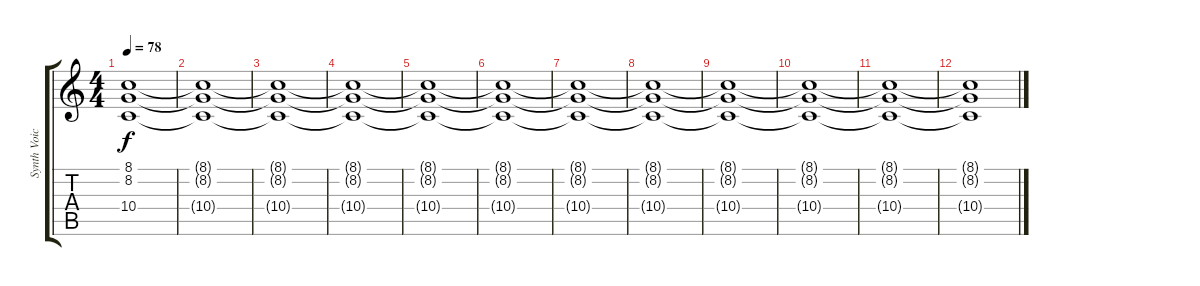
\track ("Synth Voice" "Synth Voic") {instrument choiraahs}
\staff {score tabs}
\tuning (E4 B3 G3 D3 A2 E2) {hide}
\ts (4 4)
\tempo 78
\clef g2
\ks c
(8.1{t} 8.2{t} 10.4{t}).1{dy f} |
(8.1{t} 8.2{t} 10.4{t}).1 |
(8.1{t} 8.2{t} 10.4{t}).1 |
(8.1{t} 8.2{t} 10.4{t}).1 |
(8.1{t} 8.2{t} 10.4{t}).1 |
(8.1{t} 8.2{t} 10.4{t}).1 |
(8.1{t} 8.2{t} 10.4{t}).1 |
(8.1{t} 8.2{t} 10.4{t}).1 |
(8.1{t} 8.2{t} 10.4{t}).1 |
(8.1{t} 8.2{t} 10.4{t}).1 |
(8.1{t} 8.2{t} 10.4{t}).1 |
(8.1{t} 8.2{t} 10.4{t}).1
